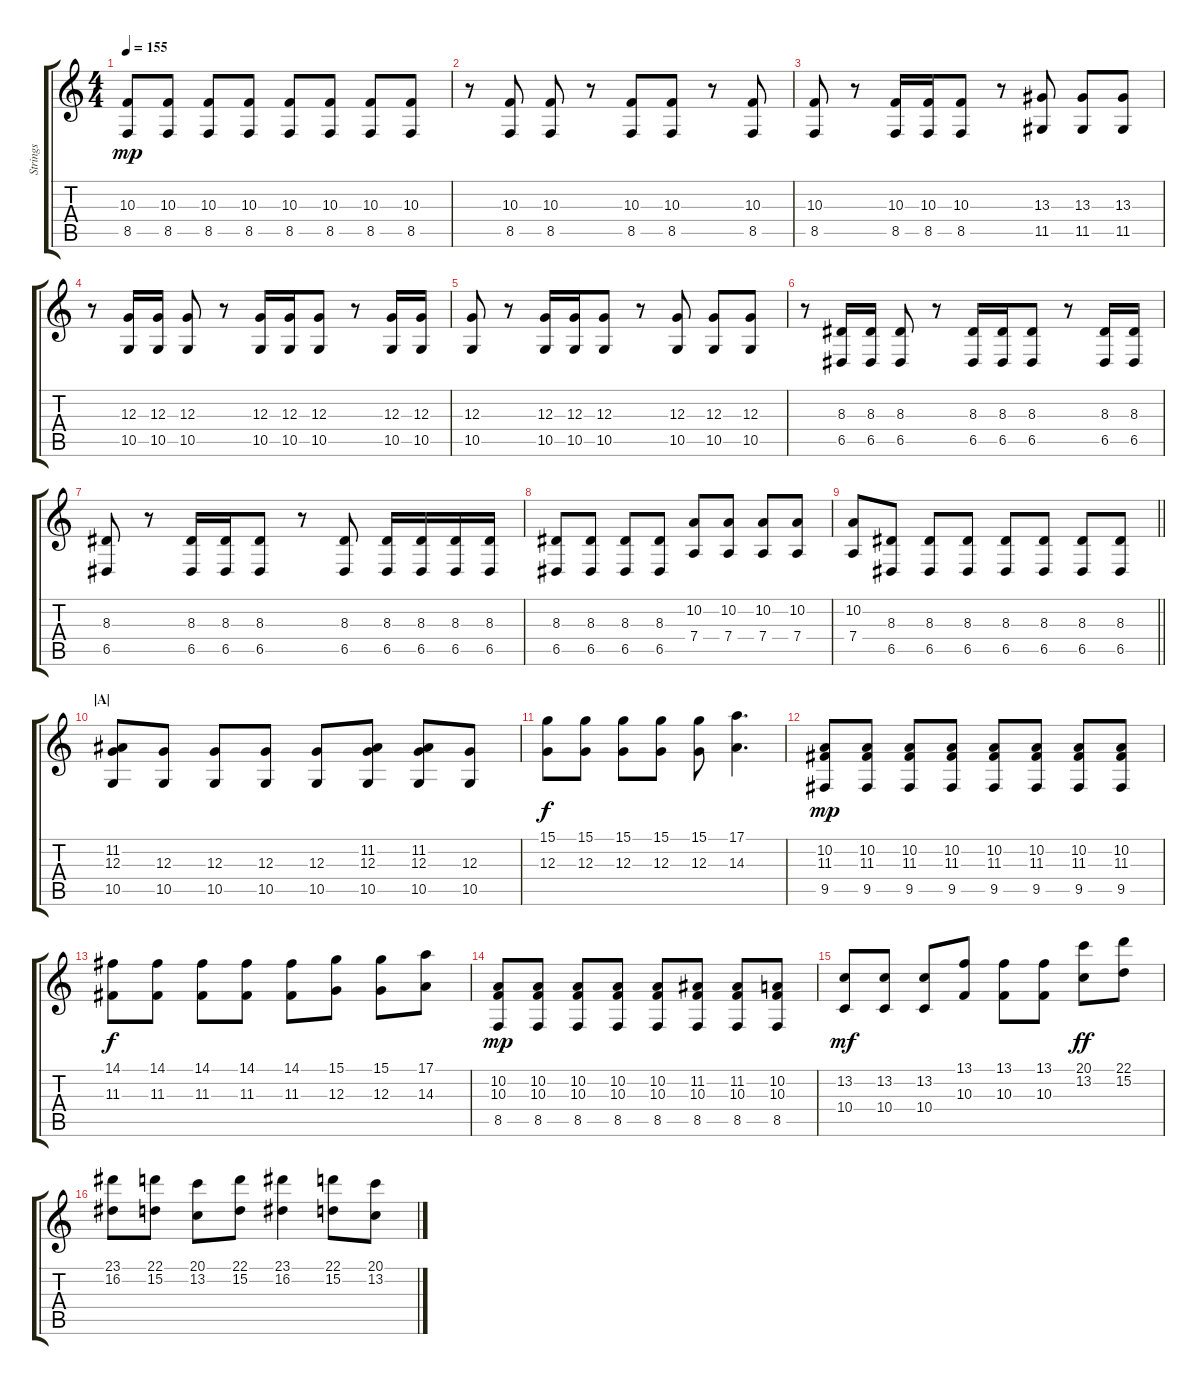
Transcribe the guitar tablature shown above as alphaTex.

\track ("Strings" "Strings") {instrument stringensemble1}
\staff {score tabs}
\tuning (E4 B3 G3 D3 A2 E2) {hide}
\ts (4 4)
\tempo 155
\clef g2
\ks c
(10.3 8.5).8{dy mp} (10.3 8.5).8 (10.3 8.5).8 (10.3 8.5).8 (10.3 8.5).8 (10.3 8.5).8 (10.3 8.5).8 (10.3 8.5).8 |
r.8 (10.3 8.5).8 (10.3 8.5).8 r.8 (10.3 8.5).8 (10.3 8.5).8 r.8 (10.3 8.5).8 |
(10.3 8.5).8 r.8 (10.3 8.5).16 (10.3 8.5).16 (10.3 8.5).8 r.8 (13.3 11.5).8 (13.3 11.5).8 (13.3 11.5).8 |
r.8 (12.3 10.5).16 (12.3 10.5).16 (12.3 10.5).8 r.8 (12.3 10.5).16 (12.3 10.5).16 (12.3 10.5).8 r.8 (12.3 10.5).16 (12.3 10.5).16 |
(12.3 10.5).8 r.8 (12.3 10.5).16 (12.3 10.5).16 (12.3 10.5).8 r.8 (12.3 10.5).8 (12.3 10.5).8 (12.3 10.5).8 |
r.8 (8.3 6.5).16 (8.3 6.5).16 (8.3 6.5).8 r.8 (8.3 6.5).16 (8.3 6.5).16 (8.3 6.5).8 r.8 (8.3 6.5).16 (8.3 6.5).16 |
(8.3 6.5).8 r.8 (8.3 6.5).16 (8.3 6.5).16 (8.3 6.5).8 r.8 (8.3 6.5).8 (8.3 6.5).16 (8.3 6.5).16 (8.3 6.5).16 (8.3 6.5).16 |
(8.3 6.5).8 (8.3 6.5).8 (8.3 6.5).8 (8.3 6.5).8 (10.2 7.4).8 (10.2 7.4).8 (10.2 7.4).8 (10.2 7.4).8 |
\barLineRight lightlight
(10.2 7.4).8 (8.3 6.5).8 (8.3 6.5).8 (8.3 6.5).8 (8.3 6.5).8 (8.3 6.5).8 (8.3 6.5).8 (8.3 6.5).8 |
\section ("" "|A|")
(11.2 12.3 10.5).8{volume 14 balance 8} (12.3 10.5).8 (12.3 10.5).8 (12.3 10.5).8 (12.3 10.5).8 (11.2 12.3 10.5).8 (11.2 12.3 10.5).8 (12.3 10.5).8 |
(15.1 12.3).8{dy f} (15.1 12.3).8 (15.1 12.3).8 (15.1 12.3).8 (15.1 12.3).8 (17.1 14.3).4{d} |
(10.2 11.3 9.5).8{dy mp} (10.2 11.3 9.5).8 (10.2 11.3 9.5).8 (10.2 11.3 9.5).8 (10.2 11.3 9.5).8 (10.2 11.3 9.5).8 (10.2 11.3 9.5).8 (10.2 11.3 9.5).8 |
(14.1 11.3).8{dy f} (14.1 11.3).8 (14.1 11.3).8 (14.1 11.3).8 (14.1 11.3).8 (15.1 12.3).8 (15.1 12.3).8 (17.1 14.3).8 |
(10.2 10.3 8.5).8{dy mp} (10.2 10.3 8.5).8 (10.2 10.3 8.5).8 (10.2 10.3 8.5).8 (10.2 10.3 8.5).8 (11.2 10.3 8.5).8 (11.2 10.3 8.5).8 (10.2 10.3 8.5).8 |
(13.2 10.4).8{dy mf} (13.2 10.4).8 (13.2 10.4).8 (13.1 10.3).8 (13.1 10.3).8 (13.1 10.3).8 (20.1 13.2).8{dy ff} (22.1 15.2).8 |
(23.1 16.2).8 (22.1 15.2).8 (20.1 13.2).8 (22.1 15.2).8 (23.1 16.2).4 (22.1 15.2).8 (20.1 13.2).8
